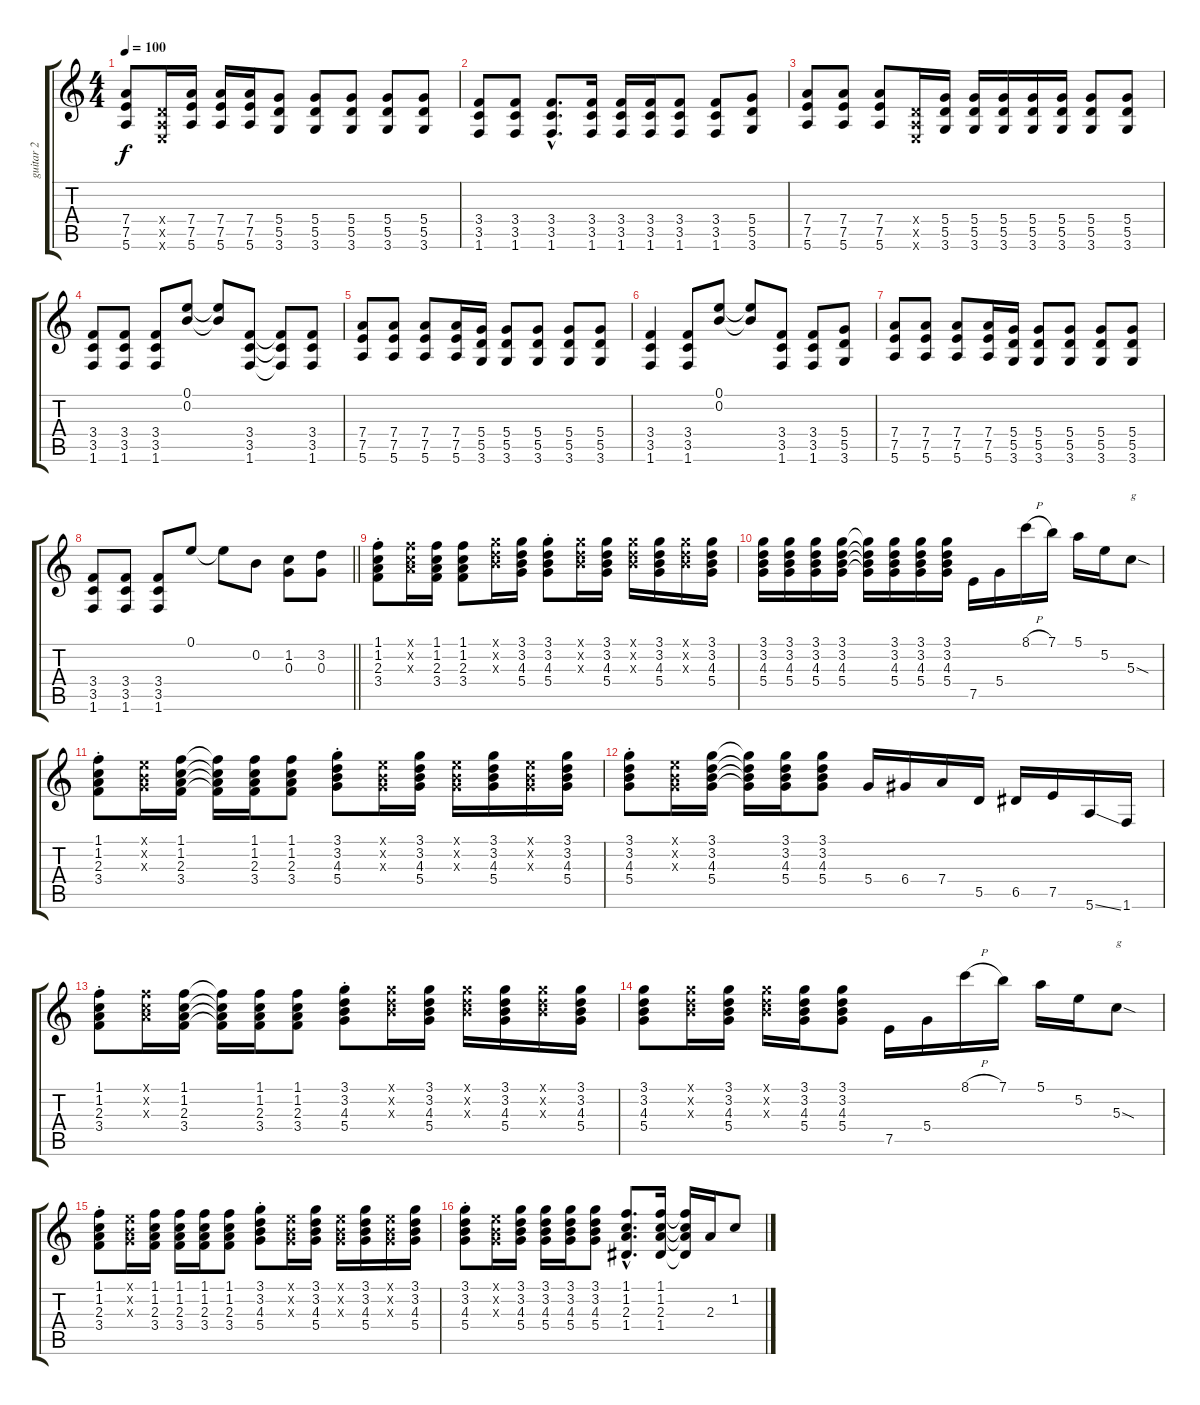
\track ("guitar 2" "guitar 2") {instrument electricguitarjazz}
\staff {score tabs}
\tuning (E4 B3 G3 D3 A2 E2) {hide}
\ts (4 4)
\tempo 100
\clef g2
\ks c
(7.4 7.5 5.6).8{dy f} (0.4{x} 0.5{x} 0.6{x}).16 (7.4 7.5 5.6).16 (7.4 7.5 5.6).16 (7.4 7.5 5.6).16 (5.4 5.5 3.6).8 (5.4 5.5 3.6).8 (5.4 5.5 3.6).8 (5.4 5.5 3.6).8 (5.4 5.5 3.6).8 |
(3.4 3.5 1.6).8 (3.4 3.5 1.6).8 (3.4{hac} 3.5{hac} 1.6{hac}).8{d} (3.4 3.5 1.6).16 (3.4 3.5 1.6).16 (3.4 3.5 1.6).16 (3.4 3.5 1.6).8 (3.4 3.5 1.6).8 (5.4 5.5 3.6).8 |
(7.4 7.5 5.6).8 (7.4 7.5 5.6).8 (7.4 7.5 5.6).8 (0.4{x} 0.5{x} 0.6{x}).16 (5.4 5.5 3.6).16 (5.4 5.5 3.6).16 (5.4 5.5 3.6).16 (5.4 5.5 3.6).16 (5.4 5.5 3.6).16 (5.4 5.5 3.6).8 (5.4 5.5 3.6).8 |
(3.4 3.5 1.6).8 (3.4 3.5 1.6).8 (3.4 3.5 1.6).8 (0.1 0.2).8 (0.1{t} 0.2{t}).8 (3.4 3.5 1.6).8 (3.4{t} 3.5{t} 1.6{t}).8 (3.4 3.5 1.6).8 |
(7.4 7.5 5.6).8 (7.4 7.5 5.6).8 (7.4 7.5 5.6).8 (7.4 7.5 5.6).16 (5.4 5.5 3.6).16 (5.4 5.5 3.6).8 (5.4 5.5 3.6).8 (5.4 5.5 3.6).8 (5.4 5.5 3.6).8 |
(3.4 3.5 1.6).4 (3.4 3.5 1.6).8 (0.1 0.2).8 (0.1{t} 0.2{t}).8 (3.4 3.5 1.6).8 (3.4 3.5 1.6).8 (5.4 5.5 3.6).8 |
(7.4 7.5 5.6).8 (7.4 7.5 5.6).8 (7.4 7.5 5.6).8 (7.4 7.5 5.6).16 (5.4 5.5 3.6).16 (5.4 5.5 3.6).8 (5.4 5.5 3.6).8 (5.4 5.5 3.6).8 (5.4 5.5 3.6).8 |
\barLineRight lightlight
(3.4 3.5 1.6).8 (3.4 3.5 1.6).8 (3.4 3.5 1.6).8 0.1.8 0.1{t}.8 0.2.8 (1.2 0.3).8 (3.2 0.3).8 |
(1.1{st} 1.2{st} 2.3{st} 3.4{st}).8 (1.1{x} 1.2{x} 2.3{x}).16 (1.1 1.2 2.3 3.4).16 (1.1 1.2 2.3 3.4).8 (3.1{x} 3.2{x} 4.3{x}).16 (3.1 3.2 4.3 5.4).16 (3.1{st} 3.2{st} 4.3{st} 5.4{st}).8 (3.1{x} 3.2{x} 4.3{x}).16 (3.1 3.2 4.3 5.4).16 (3.1{x} 3.2{x} 4.3{x}).16 (3.1 3.2 4.3 5.4).16 (3.1{x} 3.2{x} 4.3{x}).16 (3.1 3.2 4.3 5.4).16 |
(3.1 3.2 4.3 5.4).16 (3.1 3.2 4.3 5.4).16 (3.1 3.2 4.3 5.4).16 (3.1 3.2 4.3 5.4).16 (3.1{t} 3.2{t} 4.3{t} 5.4{t}).16 (3.1 3.2 4.3 5.4).16 (3.1 3.2 4.3 5.4).16 (3.1 3.2 4.3 5.4).16 7.5.16 5.4.16 8.1{h}.16 7.1.16 5.1.16 5.2.16 5.3{sod}.8{txt "g"} |
(1.1{st} 1.2{st} 2.3{st} 3.4{st}).8 (0.1{x} 0.2{x} 0.3{x}).16 (1.1 1.2 2.3 3.4).16 (1.1{t} 1.2{t} 2.3{t} 3.4{t}).16 (1.1 1.2 2.3 3.4).16 (1.1 1.2 2.3 3.4).8 (3.1{st} 3.2{st} 4.3{st} 5.4{st}).8 (0.1{x} 0.2{x} 0.3{x}).16 (3.1 3.2 4.3 5.4).16 (0.1{x} 0.2{x} 0.3{x}).16 (3.1 3.2 4.3 5.4).16 (0.1{x} 0.2{x} 0.3{x}).16 (3.1 3.2 4.3 5.4).16 |
(3.1{st} 3.2{st} 4.3{st} 5.4{st}).8 (0.1{x} 0.2{x} 0.3{x}).16 (3.1 3.2 4.3 5.4).16 (3.1{t} 3.2{t} 4.3{t} 5.4{t}).16 (3.1 3.2 4.3 5.4).16 (3.1 3.2 4.3 5.4).8 5.4.16 6.4.16 7.4.16 5.5.16 6.5.16 7.5.16 5.6{ss}.16 1.6.16 |
(1.1{st} 1.2{st} 2.3{st} 3.4{st}).8 (1.1{x} 1.2{x} 2.3{x}).16 (1.1 1.2 2.3 3.4).16 (1.1{t} 1.2{t} 2.3{t} 3.4{t}).16 (1.1 1.2 2.3 3.4).16 (1.1 1.2 2.3 3.4).8 (3.1{st} 3.2{st} 4.3{st} 5.4{st}).8 (3.1{x} 3.2{x} 4.3{x}).16 (3.1 3.2 4.3 5.4).16 (3.1{x} 3.2{x} 4.3{x}).16 (3.1 3.2 4.3 5.4).16 (3.1{x} 3.2{x} 4.3{x}).16 (3.1 3.2 4.3 5.4).16 |
(3.1 3.2 4.3 5.4).8 (3.1{x} 3.2{x} 4.3{x}).16 (3.1 3.2 4.3 5.4).16 (3.1{x} 3.2{x} 4.3{x}).16 (3.1 3.2 4.3 5.4).16 (3.1 3.2 4.3 5.4).8 7.5.16 5.4.16 8.1{h}.16 7.1.16 5.1.16 5.2.16 5.3{sod}.8{txt "g"} |
(1.1{st} 1.2{st} 2.3{st} 3.4{st}).8 (0.1{x} 0.2{x} 0.3{x}).16 (1.1 1.2 2.3 3.4).16 (1.1 1.2 2.3 3.4).16 (1.1 1.2 2.3 3.4).16 (1.1 1.2 2.3 3.4).8 (3.1{st} 3.2{st} 4.3{st} 5.4{st}).8 (0.1{x} 0.2{x} 0.3{x}).16 (3.1 3.2 4.3 5.4).16 (0.1{x} 0.2{x} 0.3{x}).16 (3.1 3.2 4.3 5.4).16 (0.1{x} 0.2{x} 0.3{x}).16 (3.1 3.2 4.3 5.4).16 |
(3.1{st} 3.2{st} 4.3{st} 5.4{st}).8 (0.1{x} 0.2{x} 0.3{x}).16 (3.1 3.2 4.3 5.4).16 (3.1 3.2 4.3 5.4).16 (3.1 3.2 4.3 5.4).16 (3.1 3.2 4.3 5.4).8 (1.1{hac} 1.2{hac} 2.3{hac} 1.4{hac}).8{d} (1.1 1.2 2.3 1.4).16 (1.1{t} 1.2{t} 2.3{t} 1.4{t}).16 2.3.16 1.2.8
